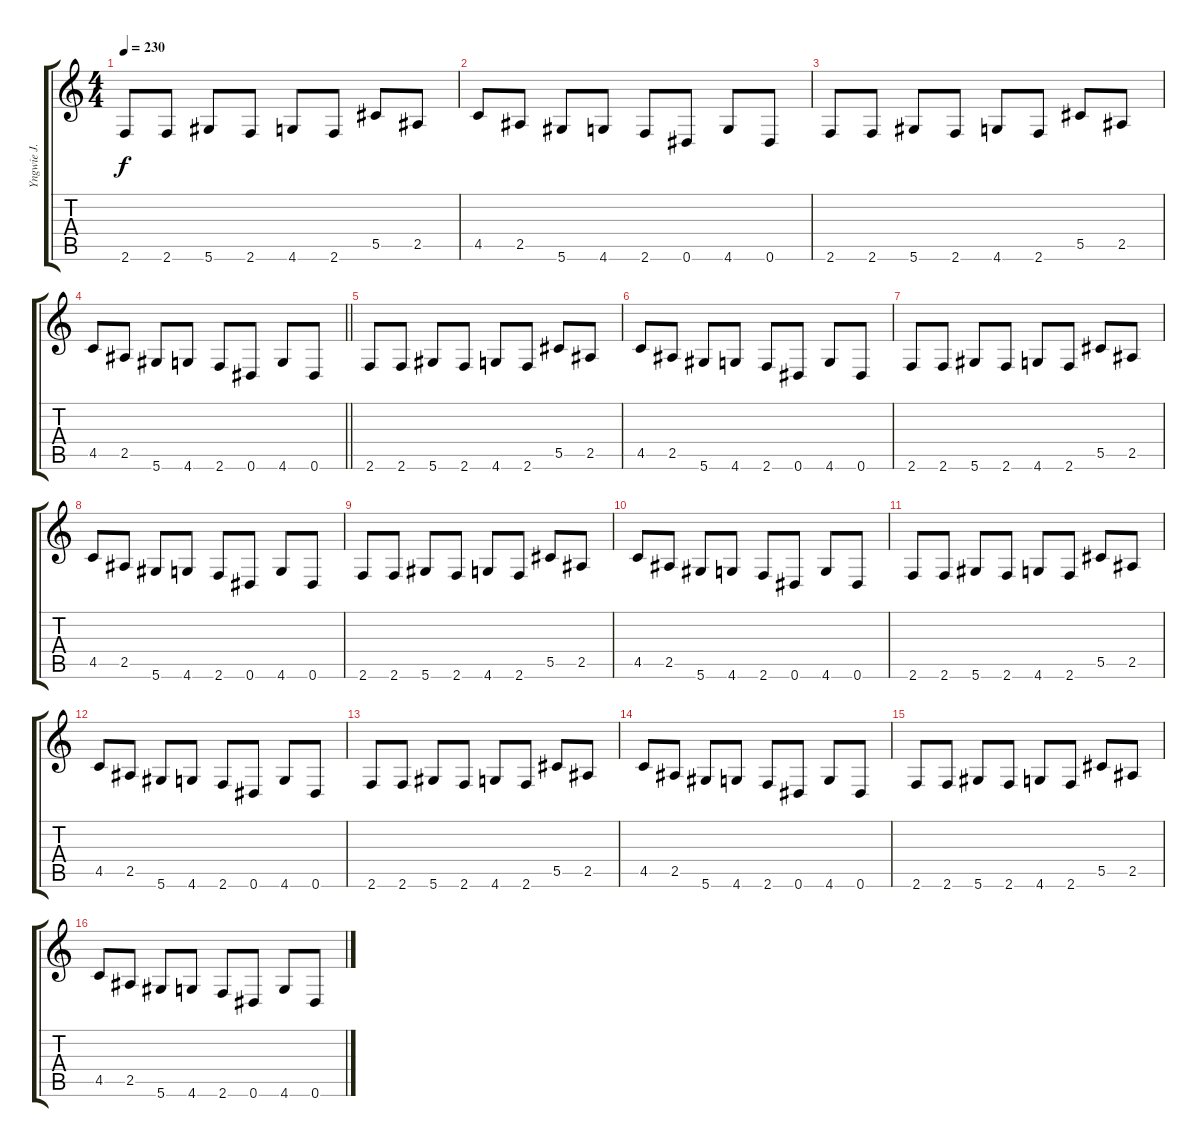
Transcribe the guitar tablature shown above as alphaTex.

\track ("Yngwie J. Malmsteen" "Yngwie J. ") {instrument distortionguitar}
\staff {score tabs}
\tuning (Eb4 Bb3 Gb3 Db3 Ab2 Eb2) {hide}
\ts (4 4)
\tempo 230
\clef g2
\ks c
2.6.8{dy f} 2.6.8 5.6.8 2.6.8 4.6.8 2.6.8 5.5.8 2.5.8 |
4.5.8 2.5.8 5.6.8 4.6.8 2.6.8 0.6.8 4.6.8 0.6.8 |
2.6.8 2.6.8 5.6.8 2.6.8 4.6.8 2.6.8 5.5.8 2.5.8 |
\barLineRight lightlight
4.5.8 2.5.8 5.6.8 4.6.8 2.6.8 0.6.8 4.6.8 0.6.8 |
2.6.8 2.6.8 5.6.8 2.6.8 4.6.8 2.6.8 5.5.8 2.5.8 |
4.5.8 2.5.8 5.6.8 4.6.8 2.6.8 0.6.8 4.6.8 0.6.8 |
2.6.8 2.6.8 5.6.8 2.6.8 4.6.8 2.6.8 5.5.8 2.5.8 |
4.5.8 2.5.8 5.6.8 4.6.8 2.6.8 0.6.8 4.6.8 0.6.8 |
2.6.8 2.6.8 5.6.8 2.6.8 4.6.8 2.6.8 5.5.8 2.5.8 |
4.5.8 2.5.8 5.6.8 4.6.8 2.6.8 0.6.8 4.6.8 0.6.8 |
2.6.8 2.6.8 5.6.8 2.6.8 4.6.8 2.6.8 5.5.8 2.5.8 |
4.5.8 2.5.8 5.6.8 4.6.8 2.6.8 0.6.8 4.6.8 0.6.8 |
2.6.8 2.6.8 5.6.8 2.6.8 4.6.8 2.6.8 5.5.8 2.5.8 |
4.5.8 2.5.8 5.6.8 4.6.8 2.6.8 0.6.8 4.6.8 0.6.8 |
2.6.8 2.6.8 5.6.8 2.6.8 4.6.8 2.6.8 5.5.8 2.5.8 |
4.5.8 2.5.8 5.6.8 4.6.8 2.6.8 0.6.8 4.6.8 0.6.8
